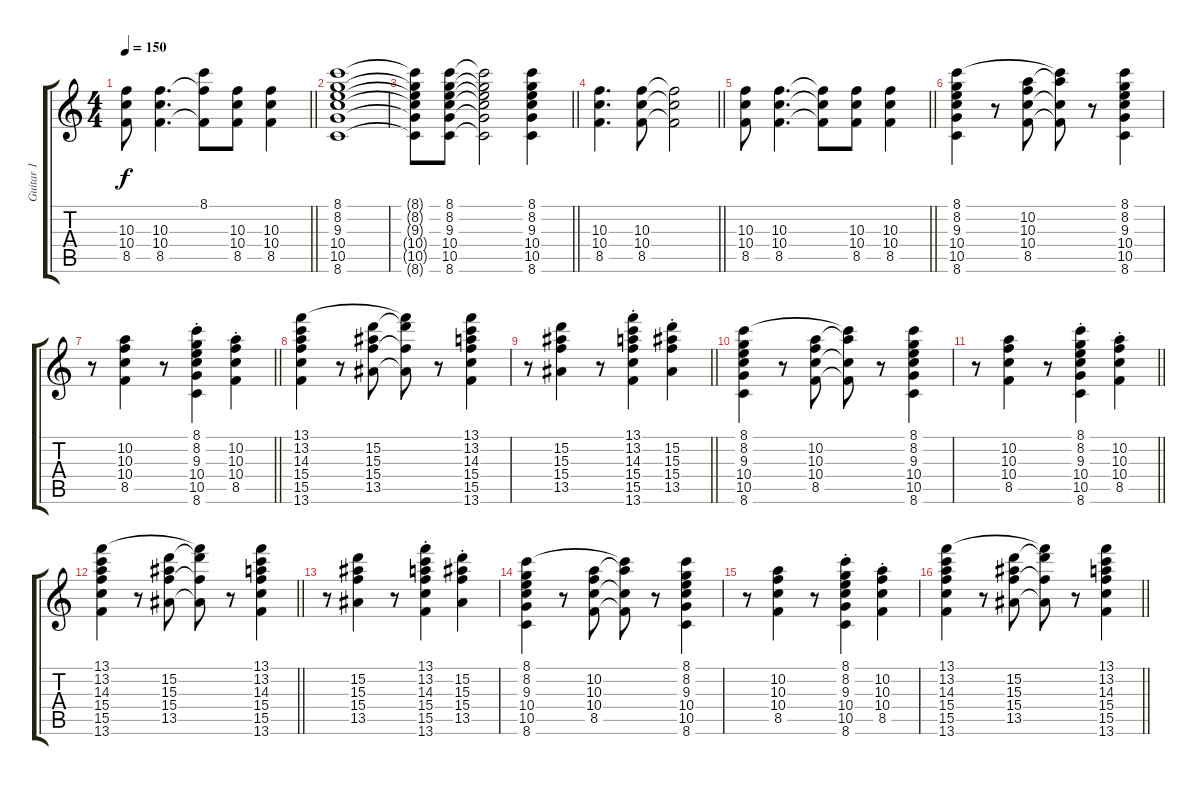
\track ("Guitar 1" "Guitar 1") {instrument distortionguitar}
\staff {score tabs}
\tuning (E4 B3 G3 D3 A2 E2) {hide}
\ts (4 4)
\tempo 150
\clef g2
\barLineRight lightlight
\ks c
(10.3{t} 10.4{t} 8.5{t}).8{dy f} (10.3 10.4 8.5).4{d} (8.1{t} 10.3{t} 8.5{t}).8 (10.3 10.4 8.5).8 (10.3 10.4 8.5).4 |
(8.1 8.2 9.3 10.4 10.5 8.6).1 |
\barLineRight lightlight
(8.1{t} 8.2{t} 9.3{t} 10.4{t} 10.5{t} 8.6{t}).8 (8.1 8.2 9.3 10.4 10.5 8.6).8 (8.1{t} 8.2{t} 9.3{t} 10.4{t} 10.5{t} 8.6{t}).2 (8.1 8.2 9.3 10.4 10.5 8.6).4 |
\barLineRight lightlight
(10.3 10.4 8.5).4{d} (10.3 10.4 8.5).8 (10.3{t} 10.4{t} 8.5{t}).2 |
\barLineRight lightlight
(10.3 10.4 8.5).8 (10.3 10.4 8.5).4{d} (10.3{t} 10.4{t} 8.5{t}).8 (10.3 10.4 8.5).8 (10.3 10.4 8.5).4 |
(8.1 8.2 9.3 10.4 10.5 8.6).4 r.8 (10.2 10.3 10.4 8.5).8 (8.1{t} 10.2{t} 10.4{t} 8.5{t}).8 r.8 (8.1 8.2 9.3 10.4 10.5 8.6).4 |
\barLineRight lightlight
r.8 (10.2 10.3 10.4 8.5).4 r.8 (8.1{st} 8.2{st} 9.3{st} 10.4{st} 10.5{st} 8.6{st}).4 (10.2{st} 10.3{st} 10.4{st} 8.5{st}).4 |
(13.1 13.2 14.3 15.4 15.5 13.6).4 r.8 (15.2 15.3 15.4 13.5).8 (13.1{t} 15.2{t} 15.4{t} 13.5{t}).8 r.8 (13.1 13.2 14.3 15.4 15.5 13.6).4 |
\barLineRight lightlight
r.8 (15.2 15.3 15.4 13.5).4 r.8 (13.1{st} 13.2{st} 14.3{st} 15.4{st} 15.5{st} 13.6{st}).4 (15.2{st} 15.3{st} 15.4{st} 13.5{st}).4 |
(8.1 8.2 9.3 10.4 10.5 8.6).4 r.8 (10.2 10.3 10.4 8.5).8 (8.1{t} 10.2{t} 10.4{t} 8.5{t}).8 r.8 (8.1 8.2 9.3 10.4 10.5 8.6).4 |
\barLineRight lightlight
r.8 (10.2 10.3 10.4 8.5).4 r.8 (8.1{st} 8.2{st} 9.3{st} 10.4{st} 10.5{st} 8.6{st}).4 (10.2{st} 10.3{st} 10.4{st} 8.5{st}).4 |
\barLineRight lightlight
(13.1 13.2 14.3 15.4 15.5 13.6).4 r.8 (15.2 15.3 15.4 13.5).8 (13.1{t} 15.2{t} 15.4{t} 13.5{t}).8 r.8 (13.1 13.2 14.3 15.4 15.5 13.6).4 |
r.8 (15.2 15.3 15.4 13.5).4 r.8 (13.1{st} 13.2{st} 14.3{st} 15.4{st} 15.5{st} 13.6{st}).4 (15.2{st} 15.3{st} 15.4{st} 13.5{st}).4 |
(8.1 8.2 9.3 10.4 10.5 8.6).4 r.8 (10.2 10.3 10.4 8.5).8 (8.1{t} 10.2{t} 10.4{t} 8.5{t}).8 r.8 (8.1 8.2 9.3 10.4 10.5 8.6).4 |
r.8 (10.2 10.3 10.4 8.5).4 r.8 (8.1{st} 8.2{st} 9.3{st} 10.4{st} 10.5{st} 8.6{st}).4 (10.2{st} 10.3{st} 10.4{st} 8.5{st}).4 |
\barLineRight lightlight
(13.1 13.2 14.3 15.4 15.5 13.6).4 r.8 (15.2 15.3 15.4 13.5).8 (13.1{t} 15.2{t} 15.4{t} 13.5{t}).8 r.8 (13.1 13.2 14.3 15.4 15.5 13.6).4
